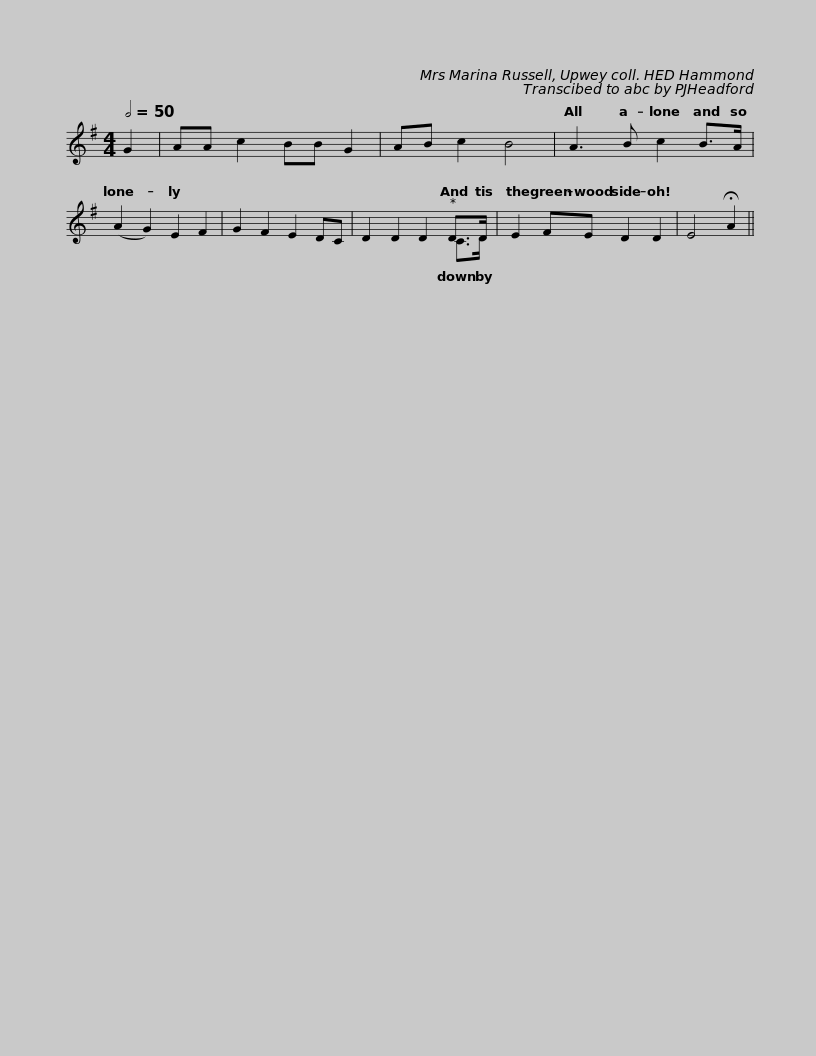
X:1
%%score ( 1 2 )
L:1/8
Q:1/2=50
M:4/4
I:linebreak $
K:G
V:1 treble
V:2 treble
V:1
 G2 | AA c2 BB G2 | AB c2 B4 | A3 B c2 B>A | (A2 G2) E2 F2 | %5
 G2 F2 E2 DC | D2 D2 D2 D>D |$ E2 FE D2 D2 | E4 !fermata!A2 || %9
V:2
 x2 | x8 | x8 | x8 | x8 | %5
 x8 | x6 C>D |$ x8 | x6 || %9
